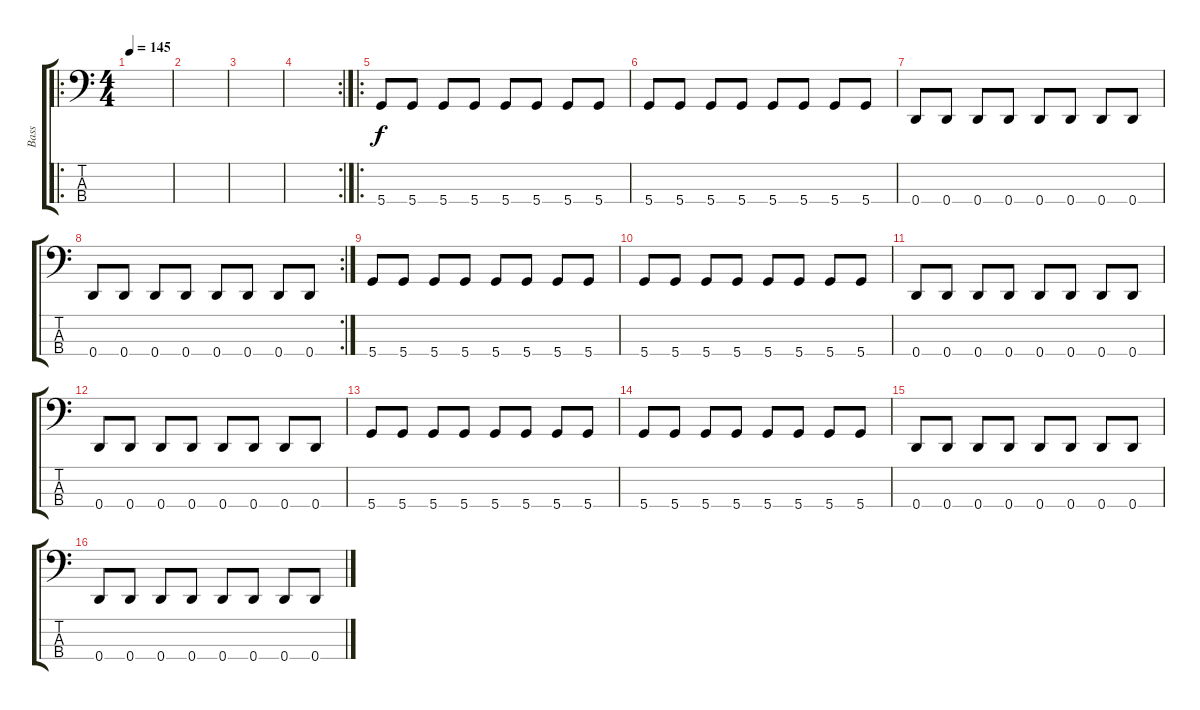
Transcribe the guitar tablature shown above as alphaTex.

\track ("Bass" "Bass") {instrument electricbasspick}
\staff {score tabs}
\tuning (F2 C2 G1 D1) {hide}
\ro
\ts (4 4)
\tempo 145
\clef f4
\ks c
|
|
|
\rc 2
|
\ro
5.4.8 5.4.8 5.4.8 5.4.8 5.4.8 5.4.8 5.4.8 5.4.8 |
5.4.8 5.4.8 5.4.8 5.4.8 5.4.8 5.4.8 5.4.8 5.4.8 |
0.4.8 0.4.8 0.4.8 0.4.8 0.4.8 0.4.8 0.4.8 0.4.8 |
\rc 2
0.4.8 0.4.8 0.4.8 0.4.8 0.4.8 0.4.8 0.4.8 0.4.8 |
5.4.8 5.4.8 5.4.8 5.4.8 5.4.8 5.4.8 5.4.8 5.4.8 |
5.4.8 5.4.8 5.4.8 5.4.8 5.4.8 5.4.8 5.4.8 5.4.8 |
0.4.8 0.4.8 0.4.8 0.4.8 0.4.8 0.4.8 0.4.8 0.4.8 |
0.4.8 0.4.8 0.4.8 0.4.8 0.4.8 0.4.8 0.4.8 0.4.8 |
5.4.8 5.4.8 5.4.8 5.4.8 5.4.8 5.4.8 5.4.8 5.4.8 |
5.4.8 5.4.8 5.4.8 5.4.8 5.4.8 5.4.8 5.4.8 5.4.8 |
0.4.8 0.4.8 0.4.8 0.4.8 0.4.8 0.4.8 0.4.8 0.4.8 |
0.4.8 0.4.8 0.4.8 0.4.8 0.4.8 0.4.8 0.4.8 0.4.8
